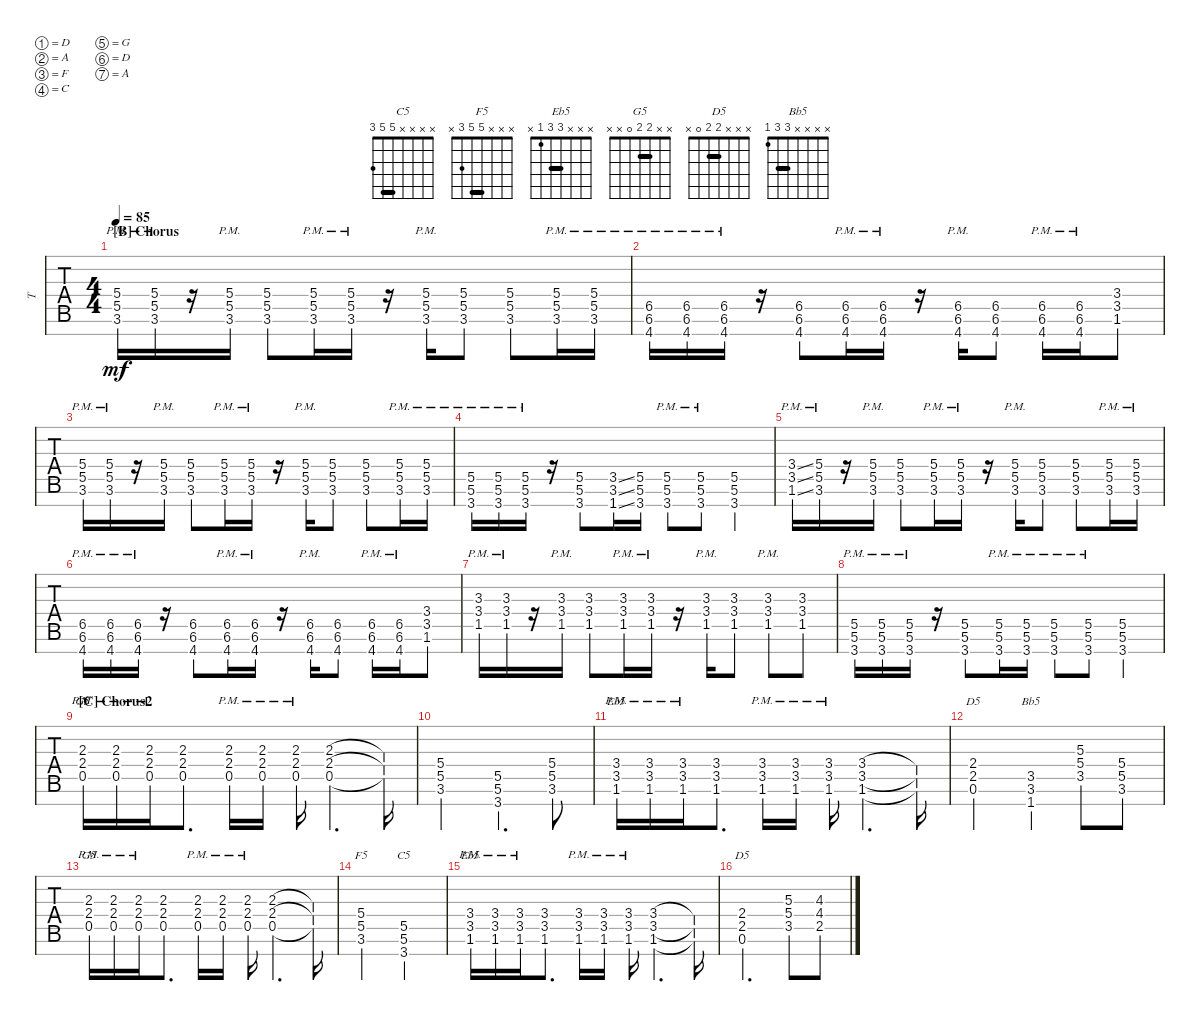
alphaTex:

\defaultSystemsLayout 4
\bracketExtendMode groupsimilarinstruments
\otherSystemsTrackNameOrientation horizontal
\track ("Guitar-1" "T") {solo instrument overdrivenguitar}
\staff {tabs}
\tuning (D4 A3 F3 C3 G2 D2 A1)
\chord ("C5" x x x x 5 5 3) {showfingering false barre 5}
\chord ("F5" x x x 5 5 3 x) {showfingering false barre 5}
\chord ("Eb5" x x x 3 3 1 x) {showfingering false barre 3}
\chord ("G5" x x 2 2 0 x x) {showfingering false barre 2}
\chord ("D5" x x x 2 2 0 x) {showfingering false barre 2}
\chord ("Bb5" x x x x 3 3 1) {showfingering false barre 3}
\ts (4 4)
\section ("B" "Chorus")
\scale
1.06963
\tempo 85
\accidentals auto
\clef g2
\ottava regular
\simile none
\scale
1.03909
\ks bb
(3.6{pm acc forcenatural} 5.5{pm acc forcenatural} 5.4{pm acc forcenatural}).16{dy mf} (3.6{pm acc forcenatural} 5.5{pm acc forcenatural} 5.4{pm acc forcenatural}).16 r.16 (3.6{pm acc forcenatural} 5.5{pm acc forcenatural} 5.4{pm acc forcenatural}).16 (3.6{acc forcenatural} 5.5{acc forcenatural} 5.4{acc forcenatural}).8 (3.6{pm acc forcenatural} 5.5{pm acc forcenatural} 5.4{pm acc forcenatural}).16 (3.6{pm acc forcenatural} 5.5{pm acc forcenatural} 5.4{pm acc forcenatural}).16 r.16 (3.6{pm acc forcenatural} 5.5{pm acc forcenatural} 5.4{pm acc forcenatural}).16 (3.6{acc forcenatural} 5.5{acc forcenatural} 5.4{acc forcenatural}).8 (3.6{acc forcenatural} 5.5{acc forcenatural} 5.4{acc forcenatural}).8 (3.6{pm acc forcenatural} 5.5{pm acc forcenatural} 5.4{pm acc forcenatural}).16 (3.6{pm acc forcenatural} 5.5{pm acc forcenatural} 5.4{pm acc forcenatural}).16 |
\scale
0.97679
\scale
0.960908 (4.7{pm acc b} 6.6{pm acc b} 6.5{pm acc b}).16 (4.7{pm acc b} 6.6{pm acc b} 6.5{pm acc b}).16 (4.7{pm acc b} 6.6{pm acc b} 6.5{pm acc b}).16 r.16 (4.7{acc b} 6.6{acc b} 6.5{acc b}).8 (4.7{pm acc b} 6.6{pm acc b} 6.5{pm acc b}).16 (4.7{pm acc b} 6.6{pm acc b} 6.5{pm acc b}).16 r.16 (4.7{pm acc b} 6.6{pm acc b} 6.5{pm acc b}).16 (4.7{acc b} 6.6{acc b} 6.5{acc b}).8 (4.7{pm acc b} 6.6{pm acc b} 6.5{pm acc b}).16 (4.7{pm acc b} 6.6{pm acc b} 6.5{pm acc b}).16 (1.6{acc forcenatural} 3.5{acc forcenatural} 3.4{acc forcenatural}).8 |
\scale
0.97679
\scale
1.03909 (3.6{pm acc forcenatural} 5.5{pm acc forcenatural} 5.4{pm acc forcenatural}).16 (3.6{pm acc forcenatural} 5.5{pm acc forcenatural} 5.4{pm acc forcenatural}).16 r.16 (3.6{pm acc forcenatural} 5.5{pm acc forcenatural} 5.4{pm acc forcenatural}).16 (3.6{acc forcenatural} 5.5{acc forcenatural} 5.4{acc forcenatural}).8 (3.6{pm acc forcenatural} 5.5{pm acc forcenatural} 5.4{pm acc forcenatural}).16 (3.6{pm acc forcenatural} 5.5{pm acc forcenatural} 5.4{pm acc forcenatural}).16 r.16 (3.6{pm acc forcenatural} 5.5{pm acc forcenatural} 5.4{pm acc forcenatural}).16 (3.6{acc forcenatural} 5.5{acc forcenatural} 5.4{acc forcenatural}).8 (3.6{acc forcenatural} 5.5{acc forcenatural} 5.4{acc forcenatural}).8 (3.6{pm acc forcenatural} 5.5{pm acc forcenatural} 5.4{pm acc forcenatural}).16 (3.6{pm acc forcenatural} 5.5{pm acc forcenatural} 5.4{pm acc forcenatural}).16 |
\scale
0.97679
\scale
0.960908 (3.7{pm acc forcenatural} 5.6{pm acc forcenatural} 5.5{pm acc forcenatural}).16 (3.7{pm acc forcenatural} 5.6{pm acc forcenatural} 5.5{pm acc forcenatural}).16 (3.7{pm acc forcenatural} 5.6{pm acc forcenatural} 5.5{pm acc forcenatural}).16 r.16 (3.7{acc forcenatural} 5.6{acc forcenatural} 5.5{acc forcenatural}).8 (1.7{ss acc forcenatural} 3.6{ss acc forcenatural} 3.5{ss acc forcenatural}).16 (3.7{acc forcenatural} 5.6{acc forcenatural} 5.5{acc forcenatural}).16 (3.7{pm acc forcenatural} 5.6{pm acc forcenatural} 5.5{pm acc forcenatural}).8 (3.7{pm acc forcenatural} 5.6{pm acc forcenatural} 5.5{pm acc forcenatural}).8 (3.7{acc forcenatural} 5.6{acc forcenatural} 5.5{acc forcenatural}).4 |
\scale
1.06495
\scale
1.03909 (1.6{ss pm acc forcenatural} 3.5{ss pm acc forcenatural} 3.4{ss pm acc forcenatural}).16 (3.6{pm acc forcenatural} 5.5{pm acc forcenatural} 5.4{pm acc forcenatural}).16 r.16 (3.6{pm acc forcenatural} 5.5{pm acc forcenatural} 5.4{pm acc forcenatural}).16 (3.6{acc forcenatural} 5.5{acc forcenatural} 5.4{acc forcenatural}).8 (3.6{pm acc forcenatural} 5.5{pm acc forcenatural} 5.4{pm acc forcenatural}).16 (3.6{pm acc forcenatural} 5.5{pm acc forcenatural} 5.4{pm acc forcenatural}).16 r.16 (3.6{pm acc forcenatural} 5.5{pm acc forcenatural} 5.4{pm acc forcenatural}).16 (3.6{acc forcenatural} 5.5{acc forcenatural} 5.4{acc forcenatural}).8 (3.6{acc forcenatural} 5.5{acc forcenatural} 5.4{acc forcenatural}).8 (3.6{pm acc forcenatural} 5.5{pm acc forcenatural} 5.4{pm acc forcenatural}).16 (3.6{pm acc forcenatural} 5.5{pm acc forcenatural} 5.4{pm acc forcenatural}).16 |
\scale
0.972111
\scale
0.960908 (4.7{pm acc b} 6.6{pm acc b} 6.5{pm acc b}).16 (4.7{pm acc b} 6.6{pm acc b} 6.5{pm acc b}).16 (4.7{pm acc b} 6.6{pm acc b} 6.5{pm acc b}).16 r.16 (4.7{acc b} 6.6{acc b} 6.5{acc b}).8 (4.7{pm acc b} 6.6{pm acc b} 6.5{pm acc b}).16 (4.7{pm acc b} 6.6{pm acc b} 6.5{pm acc b}).16 r.16 (4.7{pm acc b} 6.6{pm acc b} 6.5{pm acc b}).16 (4.7{acc b} 6.6{acc b} 6.5{acc b}).8 (4.7{pm acc b} 6.6{pm acc b} 6.5{pm acc b}).16 (4.7{pm acc b} 6.6{pm acc b} 6.5{pm acc b}).16 (1.6{acc forcenatural} 3.5{acc forcenatural} 3.4{acc forcenatural}).8 |
\scale
0.972111
\scale
1.03909 (1.5{pm acc b} 3.4{pm acc forcenatural} 3.3{pm acc b}).16 (1.5{pm acc b} 3.4{pm acc forcenatural} 3.3{pm acc b}).16 r.16 (1.5{pm acc b} 3.4{pm acc forcenatural} 3.3{pm acc b}).16 (1.5{acc b} 3.4{acc forcenatural} 3.3{acc b}).8 (1.5{pm acc b} 3.4{pm acc forcenatural} 3.3{pm acc b}).16 (1.5{pm acc b} 3.4{pm acc forcenatural} 3.3{pm acc b}).16 r.16 (1.5{pm acc b} 3.4{pm acc forcenatural} 3.3{pm acc b}).16 (1.5{acc b} 3.4{acc forcenatural} 3.3{acc b}).8 (1.5{pm acc b} 3.4{pm acc forcenatural} 3.3{pm acc b}).8 (1.5{acc b} 3.4{acc forcenatural} 3.3{acc b}).8 |
\scale
0.990827
\scale
0.960908 (3.7{pm acc forcenatural} 5.6{pm acc forcenatural} 5.5{pm acc forcenatural}).16 (3.7{pm acc forcenatural} 5.6{pm acc forcenatural} 5.5{pm acc forcenatural}).16 (3.7{pm acc forcenatural} 5.6{pm acc forcenatural} 5.5{pm acc forcenatural}).16 r.16 (3.7{acc forcenatural} 5.6{acc forcenatural} 5.5{acc forcenatural}).8 (3.7{pm acc forcenatural} 5.6{pm acc forcenatural} 5.5{pm acc forcenatural}).16 (3.7{pm acc forcenatural} 5.6{pm acc forcenatural} 5.5{pm acc forcenatural}).16 (3.7{pm acc forcenatural} 5.6{pm acc forcenatural} 5.5{pm acc forcenatural}).8 (3.7{pm acc forcenatural} 5.6{pm acc forcenatural} 5.5{pm acc forcenatural}).8 (3.7{acc forcenatural} 5.6{acc forcenatural} 5.5{acc forcenatural}).4 |
\section ("C" "Chorus2")
\scale
1.06963
\scale
1.03909 (0.5{pm acc forcenatural} 2.3{pm acc forcenatural} 2.4{pm acc forcenatural}).16{ch "G5"} (0.5{pm acc forcenatural} 2.3{pm acc forcenatural} 2.4{pm acc forcenatural}).16 (0.5{pm acc forcenatural} 2.4{pm acc forcenatural} 2.3{pm acc forcenatural}).16 (0.5{acc forcenatural} 2.3{acc forcenatural} 2.4{acc forcenatural}).8{d} (0.5{pm acc forcenatural} 2.4{acc forcenatural} 2.3{acc forcenatural}).16 (0.5{pm acc forcenatural} 2.3{acc forcenatural} 2.4{acc forcenatural}).16 (0.5{pm acc forcenatural} 2.4{acc forcenatural} 2.3{acc forcenatural}).16 (0.5{acc forcenatural} 2.4{acc forcenatural} 2.3{acc forcenatural}).4{d} (0.5{t acc forcenatural} 2.3{t acc forcenatural} 2.4{t acc forcenatural}).16 |
\scale
0.97679
\scale
0.960908 (3.6{acc forcenatural} 5.5{acc forcenatural} 5.4{acc forcenatural}).2 (3.7{acc forcenatural} 5.6{acc forcenatural} 5.5{acc forcenatural}).4{d} (3.6{acc forcenatural} 5.5{acc forcenatural} 5.4{acc forcenatural}).8 |
\scale
0.97679
\scale
1.03909 (3.5{pm acc forcenatural} 3.4{pm acc forcenatural} 1.6{acc forcenatural}).16{ch "Eb5"} (3.5{pm acc forcenatural} 3.4{pm acc forcenatural} 1.6{acc forcenatural}).16 (3.5{pm acc forcenatural} 3.4{pm acc forcenatural} 1.6{acc forcenatural}).16 (3.5{acc forcenatural} 3.4{acc forcenatural} 1.6{acc forcenatural}).8{d} (3.5{pm acc forcenatural} 3.4{pm acc forcenatural} 1.6{acc forcenatural}).16 (3.5{pm acc forcenatural} 3.4{pm acc forcenatural} 1.6{acc forcenatural}).16 (3.5{pm acc forcenatural} 3.4{pm acc forcenatural} 1.6{acc forcenatural}).16 (3.5{acc forcenatural} 3.4{acc forcenatural} 1.6{acc forcenatural}).4{d} (3.5{t acc forcenatural} 3.4{t acc forcenatural} 1.6{t acc forcenatural}).16 |
\scale
0.97679
\scale
0.960908 (0.6{acc forcenatural} 2.5{acc forcenatural} 2.4{acc forcenatural}).2{ch "D5"} (3.6{acc forcenatural} 3.5{acc forcenatural} 1.7{acc forcenatural}).4{ch "Bb5"} (3.5{acc forcenatural} 5.4{acc forcenatural} 5.3{acc forcenatural}).8 (3.6{acc forcenatural} 5.5{acc forcenatural} 5.4{acc forcenatural}).8 |
\scale
1.06495
\scale
1.03909 (0.5{pm acc forcenatural} 2.3{pm acc forcenatural} 2.4{pm acc forcenatural}).16{ch "G5"} (0.5{pm acc forcenatural} 2.3{pm acc forcenatural} 2.4{pm acc forcenatural}).16 (0.5{pm acc forcenatural} 2.3{pm acc forcenatural} 2.4{pm acc forcenatural}).16 (0.5{acc forcenatural} 2.3{acc forcenatural} 2.4{acc forcenatural}).8{d} (0.5{pm acc forcenatural} 2.3{pm acc forcenatural} 2.4{pm acc forcenatural}).16 (0.5{pm acc forcenatural} 2.3{pm acc forcenatural} 2.4{pm acc forcenatural}).16 (0.5{pm acc forcenatural} 2.3{pm acc forcenatural} 2.4{pm acc forcenatural}).16 (0.5{acc forcenatural} 2.3{acc forcenatural} 2.4{acc forcenatural}).4{d} (0.5{t acc forcenatural} 2.3{t acc forcenatural} 2.4{t acc forcenatural}).16 |
\scale
0.972111
\scale
0.960908 (3.6{acc forcenatural} 5.5{acc forcenatural} 5.4{acc forcenatural}).2{ch "F5"} (3.7{acc forcenatural} 5.6{acc forcenatural} 5.5{acc forcenatural}).2{ch "C5"} |
\scale
0.972111
\scale
1.03909 (1.6{pm acc forcenatural} 3.5{pm acc forcenatural} 3.4{pm acc forcenatural}).16{ch "Eb5"} (1.6{pm acc forcenatural} 3.5{pm acc forcenatural} 3.4{pm acc forcenatural}).16 (1.6{pm acc forcenatural} 3.5{pm acc forcenatural} 3.4{pm acc forcenatural}).16 (1.6{acc forcenatural} 3.5{acc forcenatural} 3.4{acc forcenatural}).8{d} (1.6{pm acc forcenatural} 3.5{pm acc forcenatural} 3.4{pm acc forcenatural}).16 (1.6{pm acc forcenatural} 3.5{pm acc forcenatural} 3.4{pm acc forcenatural}).16 (1.6{pm acc forcenatural} 3.5{pm acc forcenatural} 3.4{pm acc forcenatural}).16 (1.6{acc forcenatural} 3.5{acc forcenatural} 3.4{acc forcenatural}).4{d} (1.6{t acc forcenatural} 3.5{t acc forcenatural} 3.4{t acc forcenatural}).16 |
\scale
0.990827
\scale
0.960908 (0.6{acc forcenatural} 2.5{acc forcenatural} 2.4{acc forcenatural}).2{d ch "D5"} (3.5{acc forcenatural} 5.4{acc forcenatural} 5.3{acc forcenatural}).8 (2.5{acc forcenatural} 4.4{acc #} 4.3{acc forcenatural}).8
